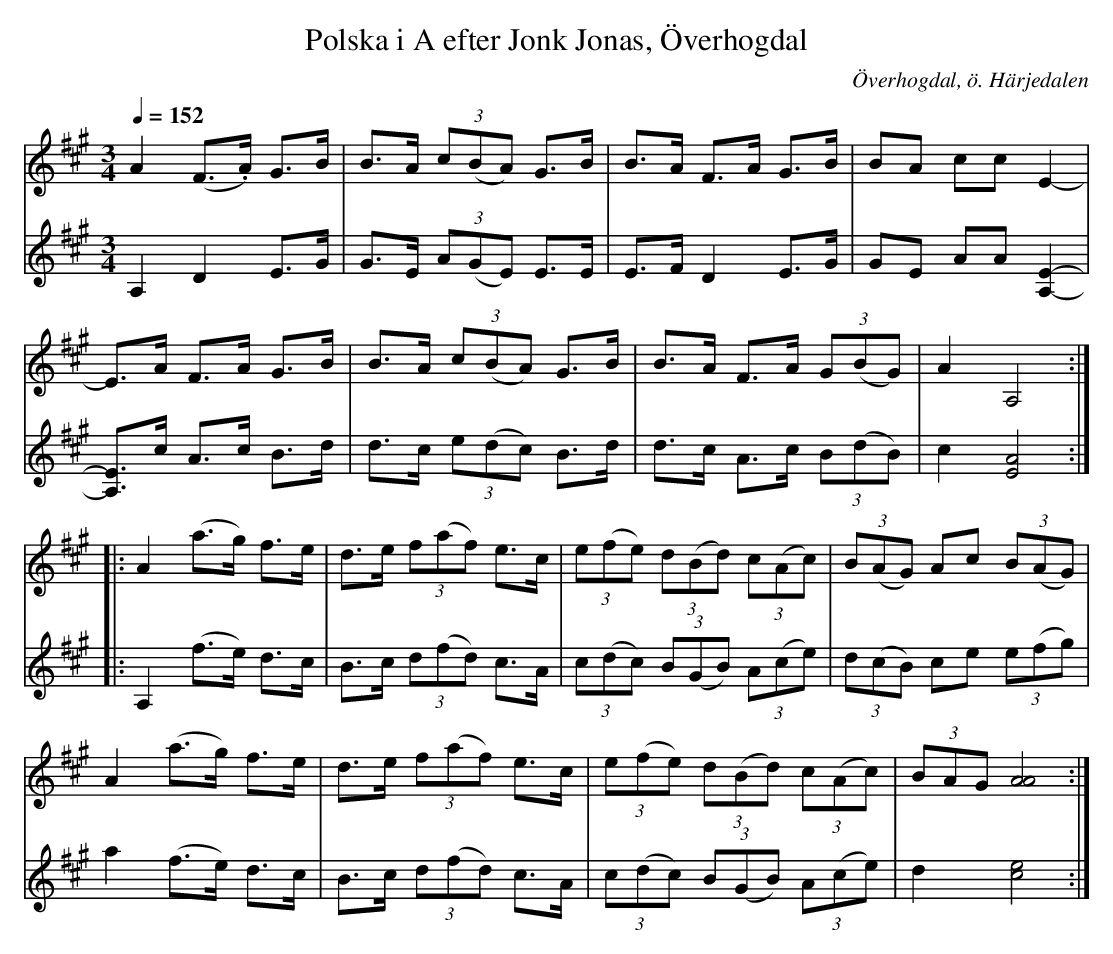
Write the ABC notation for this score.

X:1
T:Polska i A efter Jonk Jonas, Överhogdal
O:Överhogdal, ö. Härjedalen
M:3/4
L:1/8
Q:1/4=152
K:A
V:1
A2 (F>.A) G>B|B>A (3c(BA) G>B|B>A F>A G>B|BA cc E2-|!
E>A F>A G>B|B>A (3c(BA) G>B|B>A F>A (3G(BG)|A2 A,4::!
A2 (a>g) f>e|d>e (3f(af) e>c|(3e(fe) (3d(Bd) (3c(Ac)|(3B(AG) Ac (3B(AG)|!
A2 (a>g) f>e|d>e (3f(af) e>c|(3e(fe) (3d(Bd) (3c(Ac)|(3BAG [A4A4]:|]
V:2
A,2 D2 E>G|G>E (3A(GE) E>E|E>F D2 E>G|GE AA [E2-A,2-]|!
[A,3/2E3/2]c/ A>c B>d|d>c (3e(dc) B>d|d>c A>c (3B(dB)|c2 [E4A4]::!
A,2 (f>e) d>c|B>c (3d(fd) c>A|(3c(dc) (3B(GB) (3A(ce)|(3d(cB) ce (3e(fg)|!
a2 (f>e) d>c|B>c (3d(fd) c>A|(3c(dc) (3B(GB) (3A(ce)|d2 [c4e4]:|]
